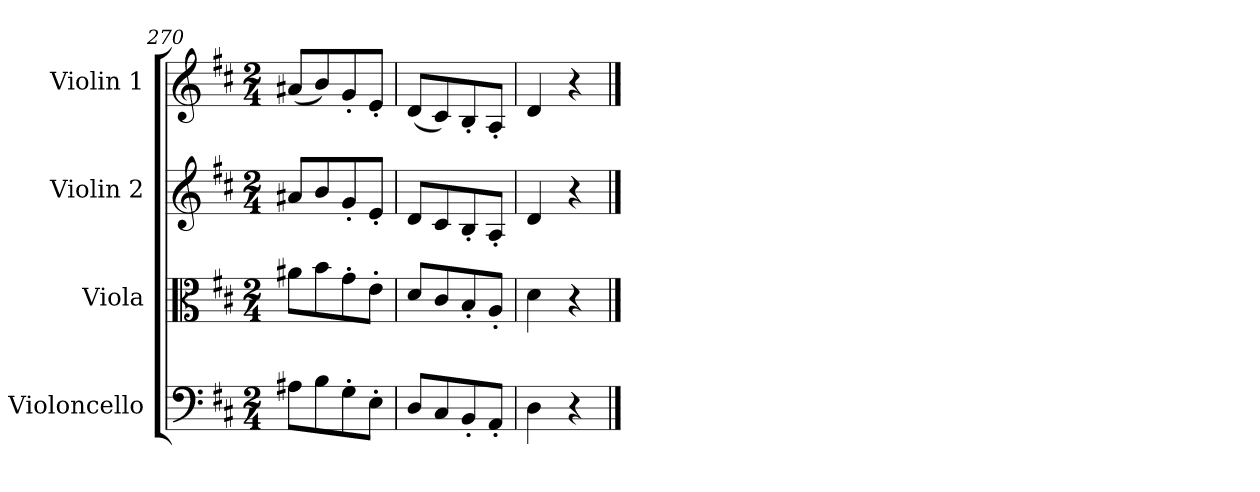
**kern	**kern	**kern	**kern
*part4	*part3	*part2	*part1
*staff4	*staff3	*staff2	*staff1
*I"Violoncello	*I"Viola	*I"Violin 2	*I"Violin 1
*I'Vc	*I'Vla	*I'Vln	*I'Vln
*clefF4	*clefC3	*clefG2	*clefG2
*k[f#c#]	*k[f#c#]	*k[f#c#]	*k[f#c#]
*M2/4	*M2/4	*M2/4	*M2/4
=270	=270	=270	=270
8A#X\L	8a#X\L	8a#X/L	(<8a#X/L
8B\	8b\	8b/	8b/)
8G'\	8g'\	8g'/	8g'/
8E'\J	8e'\J	8e'/J	8e'/J
=271	=271	=271	=271
8D/L	8d/L	8d/L	(<8d/L
8C#/	8c#/	8c#/	8c#/)
8BB'/	8B'/	8B'/	8B'/
8AA'/J	8A'/J	8A'/J	8A'/J
=272	=272	=272	=272
4D\	4d\	4d/	4d/
4r	4r	4r	4r
==	==	==	==
*-	*-	*-	*-
